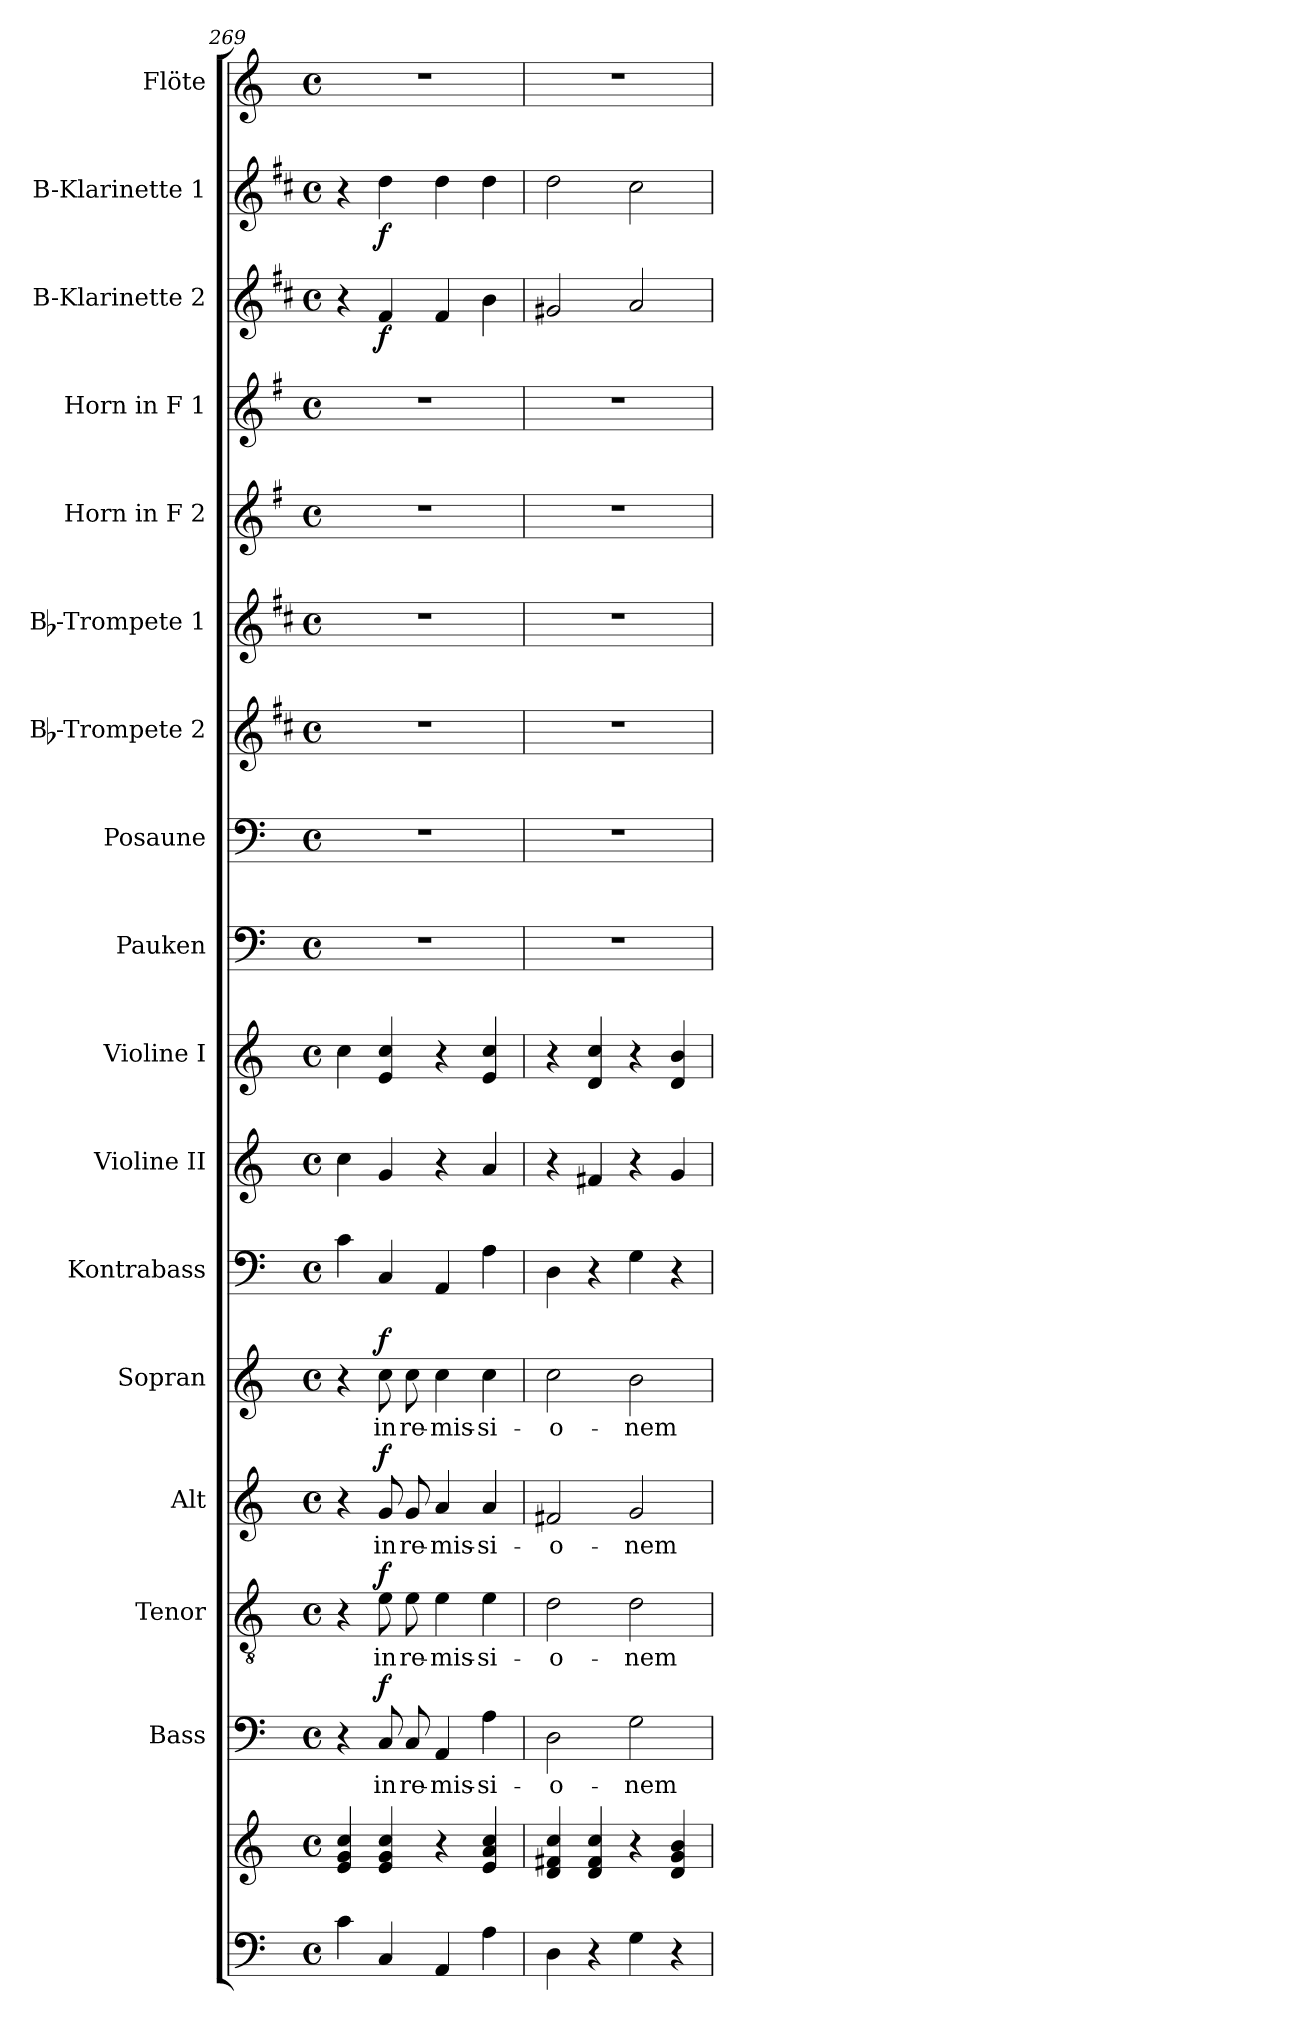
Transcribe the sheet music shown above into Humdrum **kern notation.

**kern	**kern	**kern	**text	**dynam	**kern	**text	**dynam	**kern	**text	**dynam	**kern	**text	**dynam	**kern	**kern	**kern	**kern	**kern	**kern	**kern	**kern	**kern	**kern	**dynam	**kern	**dynam	**kern
*part17	*part17	*part16	*part16	*part16	*part15	*part15	*part15	*part14	*part14	*part14	*part13	*part13	*part13	*part12	*part11	*part10	*part9	*part8	*part7	*part6	*part5	*part4	*part3	*part3	*part2	*part2	*part1
*staff18	*staff17	*staff16	*staff16	*staff16	*staff15	*staff15	*staff15	*staff14	*staff14	*staff14	*staff13	*staff13	*staff13	*staff12	*staff11	*staff10	*staff9	*staff8	*staff7	*staff6	*staff5	*staff4	*staff3	*staff3	*staff2	*staff2	*staff1
*	*	*I"Bass	*	*	*I"Tenor	*	*	*I"Alt	*	*	*I"Sopran	*	*	*I"Kontrabass	*I"Violine II	*I"Violine I	*I"Pauken	*I"Posaune	*I"Bb-Trompete 2	*I"Bb-Trompete 1	*I"Horn in F 2	*I"Horn in F 1	*I"B-Klarinette 2	*	*I"B-Klarinette 1	*	*I"Flöte
*	*	*I'B.	*	*	*I'T.	*	*	*I'A.	*	*	*I'S.	*	*	*I'Kb.	*I'Vl. II	*I'Vl. I	*I'Pk.	*I'Pos.	*I'Bb Trp. 2	*I'Bb Trp. 1	*I'Hrn. 2	*I'Hrn. 1	*I'B Kl. 2	*	*I'B Kl. 1	*	*I'Fl.
!!LO:PB:g=z
*clefF4	*clefG2	*clefF4	*	*	*clefGv2	*	*	*clefG2	*	*	*clefG2	*	*	*clefF4	*clefG2	*clefG2	*clefF4	*clefF4	*clefG2	*clefG2	*clefG2	*clefG2	*clefG2	*	*clefG2	*	*clefG2
*	*	*	*	*	*	*	*	*	*	*	*	*	*	*ITrd7c12	*	*	*	*	*ITrd1c2	*ITrd1c2	*ITrd4c7	*ITrd4c7	*ITrd1c2	*	*ITrd1c2	*	*
*k[]	*k[]	*k[]	*	*	*k[]	*	*	*k[]	*	*	*k[]	*	*	*k[]	*k[]	*k[]	*k[]	*k[]	*k[]	*k[]	*k[]	*k[]	*k[]	*	*k[]	*	*k[]
*C:	*C:	*C:	*	*	*C:	*	*	*C:	*	*	*C:	*	*	*C:	*C:	*C:	*C:	*C:	*C:	*C:	*C:	*C:	*C:	*	*C:	*	*C:
*M4/4	*M4/4	*M4/4	*	*	*M4/4	*	*	*M4/4	*	*	*M4/4	*	*	*M4/4	*M4/4	*M4/4	*M4/4	*M4/4	*M4/4	*M4/4	*M4/4	*M4/4	*M4/4	*	*M4/4	*	*M4/4
*met(c)	*met(c)	*met(c)	*	*	*met(c)	*	*	*met(c)	*	*	*met(c)	*	*	*met(c)	*met(c)	*met(c)	*met(c)	*met(c)	*met(c)	*met(c)	*met(c)	*met(c)	*met(c)	*	*met(c)	*	*met(c)
=269	=269	=269	=269	=269	=269	=269	=269	=269	=269	=269	=269	=269	=269	=269	=269	=269	=269	=269	=269	=269	=269	=269	=269	=269	=269	=269	=269
4c\	4e/ 4g/ 4cc/	4r	.	.	4r	.	.	4r	.	.	4r	.	.	4C\	4cc\	4cc\	1r	1r	1r	1r	1r	1r	4r	.	4r	.	1r
!	!	!	!LO:LY:b	!LO:DY:a	!	!LO:LY:b	!LO:DY:a	!	!LO:LY:b	!LO:DY:a	!	!LO:LY:b	!LO:DY:a	!	!	!	!	!	!	!	!	!	!	!LO:DY:b	!	!LO:DY:b	!
4C/	4e/ 4g/ 4cc/	8C/	in	f	8e\	in	f	8g/	in	f	8cc\	in	f	4CC/	4g/	4e/ 4cc/	.	.	.	.	.	.	4e/	f	4cc\	f	.
!	!	!	!LO:LY:b	!	!	!LO:LY:b	!	!	!LO:LY:b	!	!	!LO:LY:b	!	!	!	!	!	!	!	!	!	!	!	!	!	!	!
.	.	8C/	re-	.	8e\	re-	.	8g/	re-	.	8cc\	re-	.	.	.	.	.	.	.	.	.	.	.	.	.	.	.
!	!	!	!LO:LY:b	!	!	!LO:LY:b	!	!	!LO:LY:b	!	!	!LO:LY:b	!	!	!	!	!	!	!	!	!	!	!	!	!	!	!
4AA/	4r	4AA/	-mis-	.	4e\	-mis-	.	4a/	-mis-	.	4cc\	-mis-	.	4AAA/	4r	4r	.	.	.	.	.	.	4e/	.	4cc\	.	.
!	!	!	!LO:LY:b	!	!	!LO:LY:b	!	!	!LO:LY:b	!	!	!LO:LY:b	!	!	!	!	!	!	!	!	!	!	!	!	!	!	!
4A\	4e/ 4a/ 4cc/	4A\	-si-	.	4e\	-si-	.	4a/	-si-	.	4cc\	-si-	.	4AA\	4a/	4e/ 4cc/	.	.	.	.	.	.	4a\	.	4cc\	.	.
=270	=270	=270	=270	=270	=270	=270	=270	=270	=270	=270	=270	=270	=270	=270	=270	=270	=270	=270	=270	=270	=270	=270	=270	=270	=270	=270	=270
!	!	!	!LO:LY:b	!	!	!LO:LY:b	!	!	!LO:LY:b	!	!	!LO:LY:b	!	!	!	!	!	!	!	!	!	!	!	!	!	!	!
4D\	4d/ 4f#X/ 4cc/	2D\	-o-	.	2d\	-o-	.	2f#X/	-o-	.	2cc\	-o-	.	4DD\	4r	4r	1r	1r	1r	1r	1r	1r	2f#X/	.	2cc\	.	1r
4r	4d/ 4f#/ 4cc/	.	.	.	.	.	.	.	.	.	.	.	.	4r	4f#X/	4d/ 4cc/	.	.	.	.	.	.	.	.	.	.	.
!	!	!	!LO:LY:b	!	!	!LO:LY:b	!	!	!LO:LY:b	!	!	!LO:LY:b	!	!	!	!	!	!	!	!	!	!	!	!	!	!	!
4G\	4r	2G\	-nem	.	2d\	-nem	.	2g/	-nem	.	2b\	-nem	.	4GG\	4r	4r	.	.	.	.	.	.	2g/	.	2b\	.	.
4r	4d/ 4g/ 4b/	.	.	.	.	.	.	.	.	.	.	.	.	4r	4g/	4d/ 4b/	.	.	.	.	.	.	.	.	.	.	.
=	=	=	=	=	=	=	=	=	=	=	=	=	=	=	=	=	=	=	=	=	=	=	=	=	=	=	=
*-	*-	*-	*-	*-	*-	*-	*-	*-	*-	*-	*-	*-	*-	*-	*-	*-	*-	*-	*-	*-	*-	*-	*-	*-	*-	*-	*-
